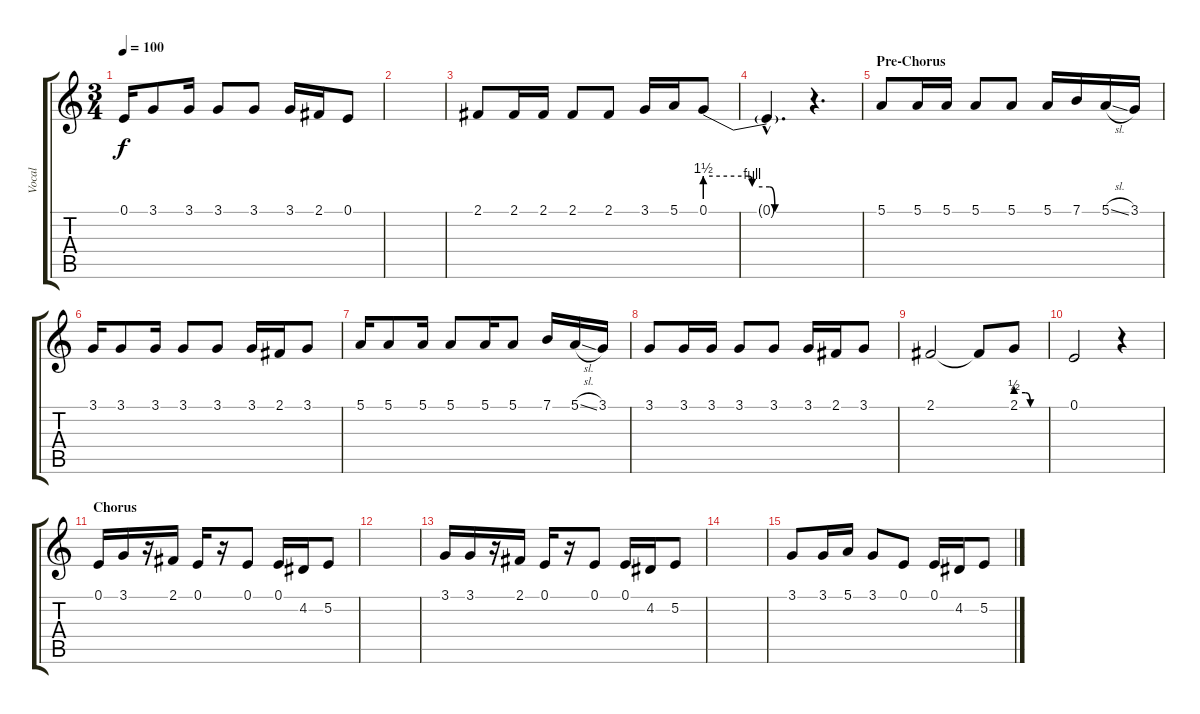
\track ("Vocal" "Vocal") {instrument tenorsax}
\staff {score tabs}
\tuning (E4 B3 G3 D3 A2 E2) {hide}
\ts (3 4)
\tempo 100
\clef g2
\ks c
0.1.16{dy f} 3.1.8 3.1.16 3.1.8 3.1.8 3.1.16 2.1.16 0.1.8 |
|
2.1.8 2.1.16 2.1.16 2.1.8 2.1.8 3.1.16 5.1.16 0.1{be (custom 0 6 25 6 27 4 37 4 40 0 60 0)}.8 |
0.1{hac t}.4{d} r.4{d} |
\section ("" "Pre-Chorus")
5.1.8 5.1.16 5.1.16 5.1.8 5.1.8 5.1.16 7.1.16 5.1{sl}.16 3.1.16 |
3.1.16 3.1.8 3.1.16 3.1.8 3.1.8 3.1.16 2.1.16 3.1.8 |
5.1.16 5.1.8 5.1.16 5.1.8 5.1.16 5.1.8 7.1.16 5.1{sl}.16 3.1.16 |
3.1.8 3.1.16 3.1.16 3.1.8 3.1.8 3.1.16 2.1.16 3.1.8 |
2.1.2 2.1{t}.8 2.1{be (custom 0 2 20 2 30 0 40 0 60 0)}.8 |
0.1.2 r.4 |
\section ("" "Chorus")
0.1.16 3.1.16 r.16 2.1.16 0.1.16 r.16 0.1.8 0.1.16 4.2.16 5.2.8 |
|
3.1.16 3.1.16 r.16 2.1.16 0.1.16 r.16 0.1.8 0.1.16 4.2.16 5.2.8 |
|
3.1.8 3.1.16 5.1.16 3.1.8 0.1.8 0.1.16 4.2.16 5.2.8
